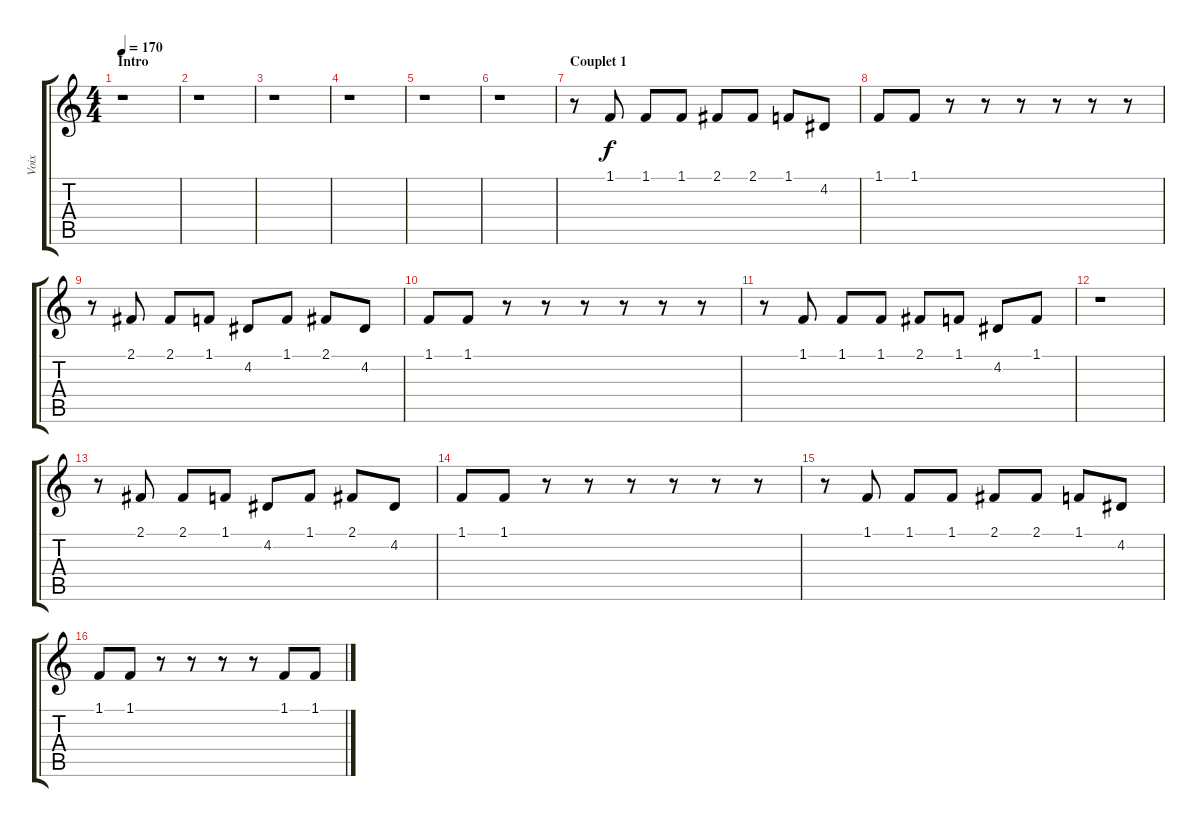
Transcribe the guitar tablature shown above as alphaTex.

\track ("Voix" "Voix") {instrument clarinet}
\staff {score tabs}
\tuning (E4 B3 G3 D3 A2 E2) {hide}
\ts (4 4)
\section ("" "Intro")
\tempo 170
\clef g2
\ks c
r.1{dy f instrument clarinet} |
r.1 |
r.1 |
r.1 |
r.1 |
r.1 |
\section ("" "Couplet 1")
r.8 1.1.8 1.1.8 1.1.8 2.1.8 2.1.8 1.1.8 4.2.8 |
1.1.8 1.1.8 r.8 r.8 r.8 r.8 r.8 r.8 |
r.8 2.1.8 2.1.8 1.1.8 4.2.8 1.1.8 2.1.8 4.2.8 |
1.1.8 1.1.8 r.8 r.8 r.8 r.8 r.8 r.8 |
r.8 1.1.8 1.1.8 1.1.8 2.1.8 1.1.8 4.2.8 1.1.8 |
r.1 |
r.8 2.1.8 2.1.8 1.1.8 4.2.8 1.1.8 2.1.8 4.2.8 |
1.1.8 1.1.8 r.8 r.8 r.8 r.8 r.8 r.8 |
r.8 1.1.8 1.1.8 1.1.8 2.1.8 2.1.8 1.1.8 4.2.8 |
1.1.8 1.1.8 r.8 r.8 r.8 r.8 1.1.8 1.1.8
